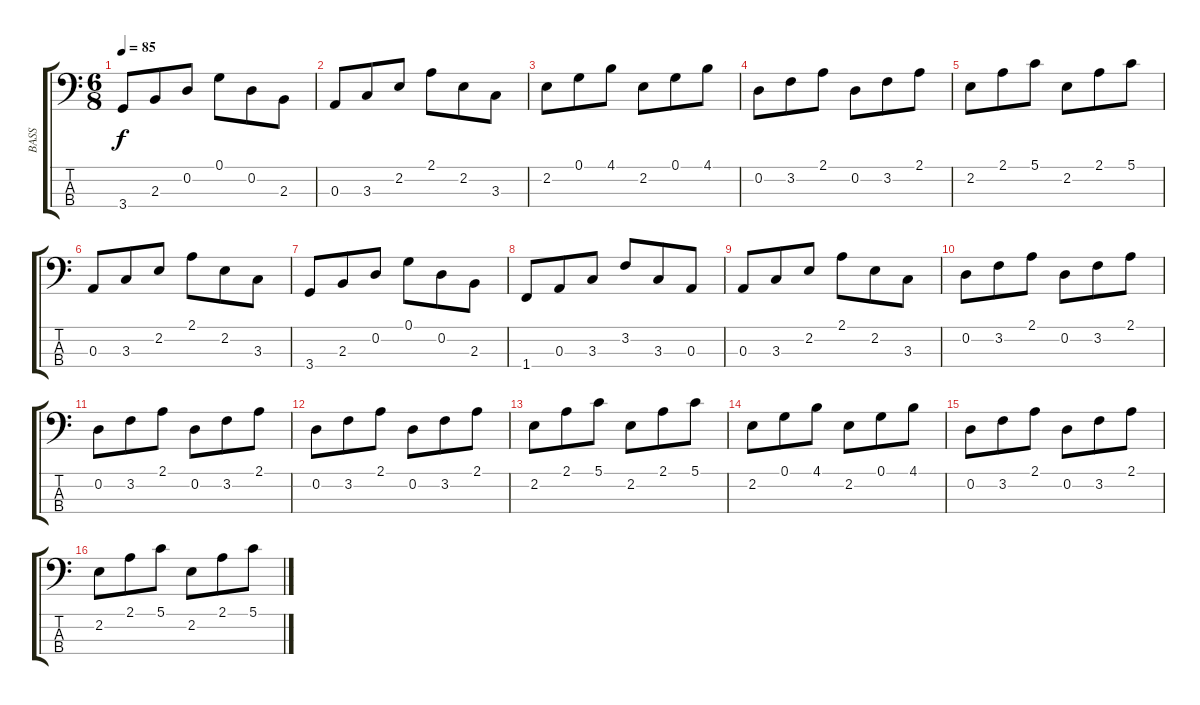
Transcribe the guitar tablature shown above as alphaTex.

\track ("BASS" "BASS") {instrument electricbassfinger}
\staff {score tabs}
\tuning (G2 D2 A1 E1) {hide}
\ts (6 8)
\tempo 85
\clef f4
\ks c
3.4.8{dy f} 2.3.8 0.2.8 0.1.8 0.2.8 2.3.8 |
0.3.8 3.3.8 2.2.8 2.1.8 2.2.8 3.3.8 |
2.2.8 0.1.8 4.1.8 2.2.8 0.1.8 4.1.8 |
0.2.8 3.2.8 2.1.8 0.2.8 3.2.8 2.1.8 |
2.2.8 2.1.8 5.1.8 2.2.8 2.1.8 5.1.8 |
0.3.8 3.3.8 2.2.8 2.1.8 2.2.8 3.3.8 |
3.4.8 2.3.8 0.2.8 0.1.8 0.2.8 2.3.8 |
1.4.8 0.3.8 3.3.8 3.2.8 3.3.8 0.3.8 |
0.3.8 3.3.8 2.2.8 2.1.8 2.2.8 3.3.8 |
0.2.8 3.2.8 2.1.8 0.2.8 3.2.8 2.1.8 |
0.2.8 3.2.8 2.1.8 0.2.8 3.2.8 2.1.8 |
0.2.8 3.2.8 2.1.8 0.2.8 3.2.8 2.1.8 |
2.2.8 2.1.8 5.1.8 2.2.8 2.1.8 5.1.8 |
2.2.8 0.1.8 4.1.8 2.2.8 0.1.8 4.1.8 |
0.2.8 3.2.8 2.1.8 0.2.8 3.2.8 2.1.8 |
2.2.8 2.1.8 5.1.8 2.2.8 2.1.8 5.1.8
